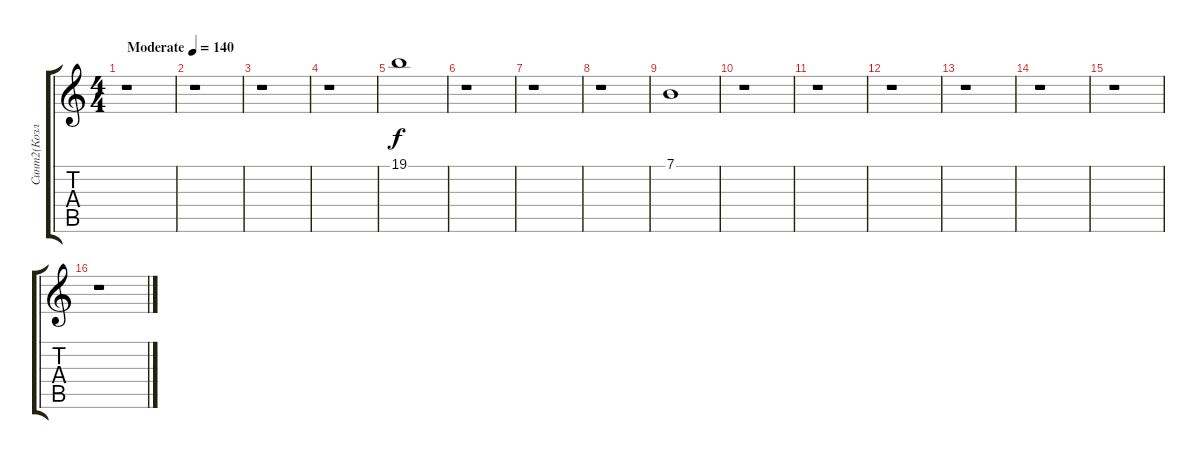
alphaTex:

\track ("Синт2(Козлов)" "Синт2(Козл") {instrument fx1rain}
\staff {score tabs}
\tuning (E4 B3 G3 D3 A2 E2) {hide}
\ts (4 4)
\tempo (140 "Moderate")
\clef g2
\ks c
r.1{dy f instrument fx1rain} |
r.1 |
r.1 |
r.1 |
19.1.1 |
r.1 |
r.1 |
r.1 |
7.1.1 |
r.1 |
r.1 |
r.1 |
r.1 |
r.1 |
r.1 |
r.1
